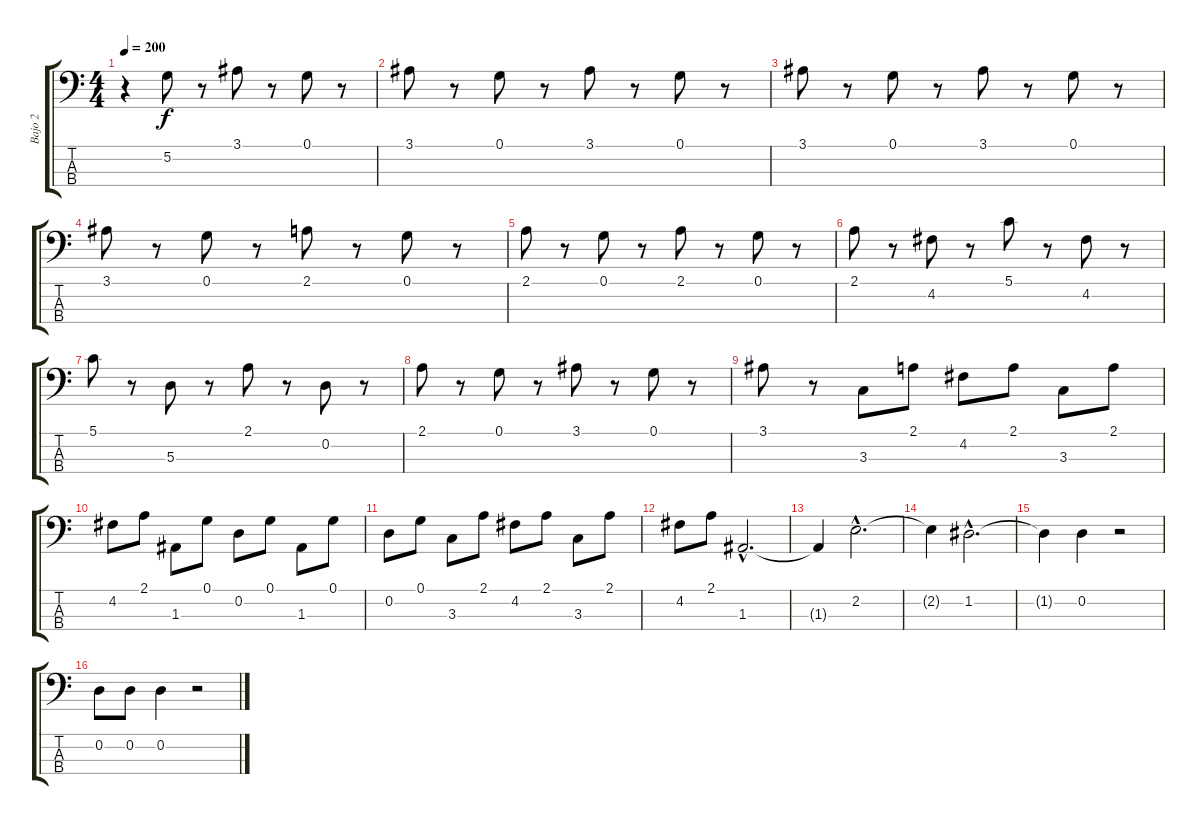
\track ("Bajo 2" "Bajo 2") {instrument acousticbass}
\staff {score tabs}
\tuning (G2 D2 A1 E1) {hide}
\ts (4 4)
\tempo 200
\clef f4
\ks c
r.4{dy f instrument acousticbass} 5.2.8 r.8 3.1.8 r.8 0.1.8 r.8 |
3.1.8 r.8 0.1.8 r.8 3.1.8 r.8 0.1.8 r.8 |
3.1.8 r.8 0.1.8 r.8 3.1.8 r.8 0.1.8 r.8 |
3.1.8 r.8 0.1.8 r.8 2.1.8 r.8 0.1.8 r.8 |
2.1.8 r.8 0.1.8 r.8 2.1.8 r.8 0.1.8 r.8 |
2.1.8 r.8 4.2.8 r.8 5.1.8 r.8 4.2.8 r.8 |
5.1.8 r.8 5.3.8 r.8 2.1.8 r.8 0.2.8 r.8 |
2.1.8 r.8 0.1.8 r.8 3.1.8 r.8 0.1.8 r.8 |
3.1.8 r.8 3.3.8 2.1.8 4.2.8 2.1.8 3.3.8 2.1.8 |
4.2.8 2.1.8 1.3.8 0.1.8 0.2.8 0.1.8 1.3.8 0.1.8 |
0.2.8 0.1.8 3.3.8 2.1.8 4.2.8 2.1.8 3.3.8 2.1.8 |
4.2.8 2.1.8 1.3{hac}.2{d} |
1.3{t}.4 2.2{hac}.2{d} |
2.2{t}.4 1.2{hac}.2{d} |
1.2{t}.4 0.2.4 r.2 |
0.2.8 0.2.8 0.2.4 r.2
